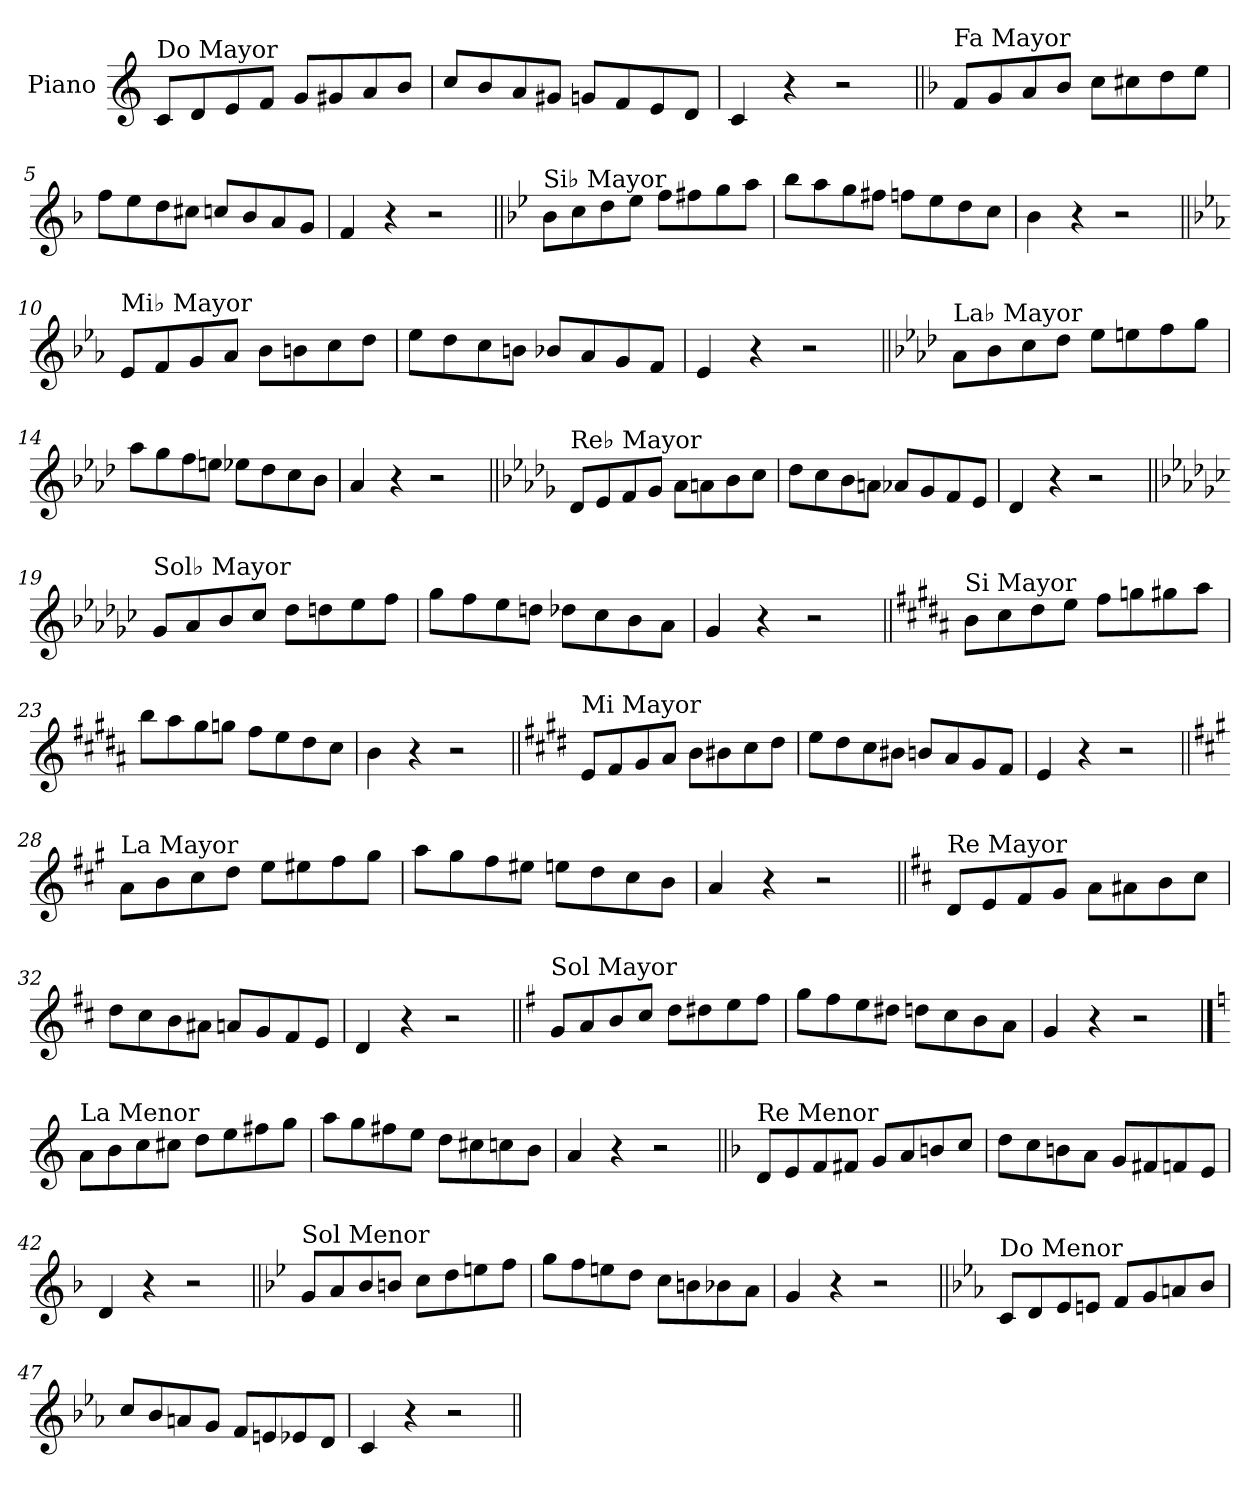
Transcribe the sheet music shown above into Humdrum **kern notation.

**kern
*part1
*staff1
*I"Piano
*I'Pno.
*clefG2
*k[]
=1
!LO:TX:a:t=Do Mayor
8c/L
8d/
8e/
8f/J
8g/L
8g#X/
8a/
8b/J
=2
8cc/L
8b/
8a/
8g#X/J
8gn/L
8f/
8e/
8d/J
=3
4c/
4r
2r
=4||
*k[b-]
!LO:TX:a:t=Fa Mayor
8f/L
8g/
8a/
8b-/J
8cc\L
8cc#X\
8dd\
8ee\J
=5
8ff\L
8ee\
8dd\
8cc#X\J
8ccn/L
8b-/
8a/
8g/J
=6
4f/
4r
2r
!!LO:LB:g=z
=7||
*k[b-e-]
!LO:TX:a:t=Si♭ Mayor
8b-\L
8cc\
8dd\
8ee-\J
8ff\L
8ff#X\
8gg\
8aa\J
=8
8bb-\L
8aa\
8gg\
8ff#X\J
8ffn\L
8ee-\
8dd\
8cc\J
=9
4b-\
4r
2r
=10||
*k[b-e-a-]
!LO:TX:a:t=Mi♭ Mayor
8e-/L
8f/
8g/
8a-/J
8b-\L
8bn\
8cc\
8dd\J
=11
8ee-\L
8dd\
8cc\
8bn\J
8b-X/L
8a-/
8g/
8f/J
=12
4e-/
4r
2r
!!LO:LB:g=z
=13||
*k[b-e-a-d-]
!LO:TX:a:t=La♭ Mayor
8a-\L
8b-\
8cc\
8dd-\J
8ee-\L
8een\
8ff\
8gg\J
=14
8aa-\L
8gg\
8ff\
8een\J
8ee-X\L
8dd-\
8cc\
8b-\J
=15
4a-/
4r
2r
=16||
*k[b-e-a-d-g-]
!LO:TX:a:t=Re♭ Mayor
8d-/L
8e-/
8f/
8g-/J
8a-\L
8an\
8b-\
8cc\J
=17
8dd-\L
8cc\
8b-\
8an\J
8a-X/L
8g-/
8f/
8e-/J
=18
4d-/
4r
2r
!!LO:LB:g=z
=19||
*k[b-e-a-d-g-c-]
!LO:TX:a:t=Sol♭ Mayor
8g-/L
8a-/
8b-/
8cc-/J
8dd-\L
8ddn\
8ee-\
8ff\J
=20
8gg-\L
8ff\
8ee-\
8ddn\J
8dd-X\L
8cc-\
8b-\
8a-\J
=21
4g-/
4r
2r
=22||
*k[f#c#g#d#a#]
!LO:TX:a:t=Si Mayor
8b\L
8cc#\
8dd#\
8ee\J
8ff#\L
8ggn\
8gg#X\
8aa#\J
=23
8bb\L
8aa#\
8gg#\
8ggn\J
8ff#\L
8ee\
8dd#\
8cc#\J
=24
4b\
4r
2r
!!LO:LB:g=z
=25||
*k[f#c#g#d#]
!LO:TX:a:t=Mi Mayor
8e/L
8f#/
8g#/
8a/J
8b\L
8b#X\
8cc#\
8dd#\J
=26
8ee\L
8dd#\
8cc#\
8b#X\J
8bn/L
8a/
8g#/
8f#/J
=27
4e/
4r
2r
=28||
*k[f#c#g#]
!LO:TX:a:t=La Mayor
8a\L
8b\
8cc#\
8dd\J
8ee\L
8ee#X\
8ff#\
8gg#\J
=29
8aa\L
8gg#\
8ff#\
8ee#X\J
8een\L
8dd\
8cc#\
8b\J
=30
4a/
4r
2r
!!LO:LB:g=z
=31||
*k[f#c#]
!LO:TX:a:t=Re Mayor
8d/L
8e/
8f#/
8g/J
8a\L
8a#X\
8b\
8cc#\J
=32
8dd\L
8cc#\
8b\
8a#X\J
8an/L
8g/
8f#/
8e/J
=33
4d/
4r
2r
=34||
*k[f#]
!LO:TX:a:t=Sol Mayor
8g/L
8a/
8b/
8cc/J
8dd\L
8dd#X\
8ee\
8ff#\J
=35
8gg\L
8ff#\
8ee\
8dd#X\J
8ddn\L
8cc\
8b\
8a\J
=36
4g/
4r
2r
!!LO:PB:g=z
==37
*k[]
!LO:TX:a:t=La Menor
8a\L
8b\
8cc\
8cc#X\J
8dd\L
8ee\
8ff#X\
8gg\J
=38
8aa\L
8gg\
8ff#X\
8ee\J
8dd\L
8cc#X\
8ccn\
8b\J
=39
4a/
4r
2r
=40||
*k[b-]
!LO:TX:a:t=Re Menor
8d/L
8e/
8f/
8f#X/J
8g/L
8a/
8bn/
8cc/J
=41
8dd\L
8cc\
8bn\
8a\J
8g/L
8f#X/
8fn/
8e/J
=42
4d/
4r
2r
!!LO:LB:g=z
=43||
*k[b-e-]
!LO:TX:a:t=Sol Menor
8g/L
8a/
8b-/
8bn/J
8cc\L
8dd\
8een\
8ff\J
=44
8gg\L
8ff\
8een\
8dd\J
8cc\L
8bn\
8b-X\
8a\J
=45
4g/
4r
2r
=46||
*k[b-e-a-]
!LO:TX:a:t=Do Menor
8c/L
8d/
8e-/
8en/J
8f/L
8g/
8an/
8b-/J
=47
8cc/L
8b-/
8an/
8g/J
8f/L
8en/
8e-X/
8d/J
=48
4c/
4r
2r
=||
*-
